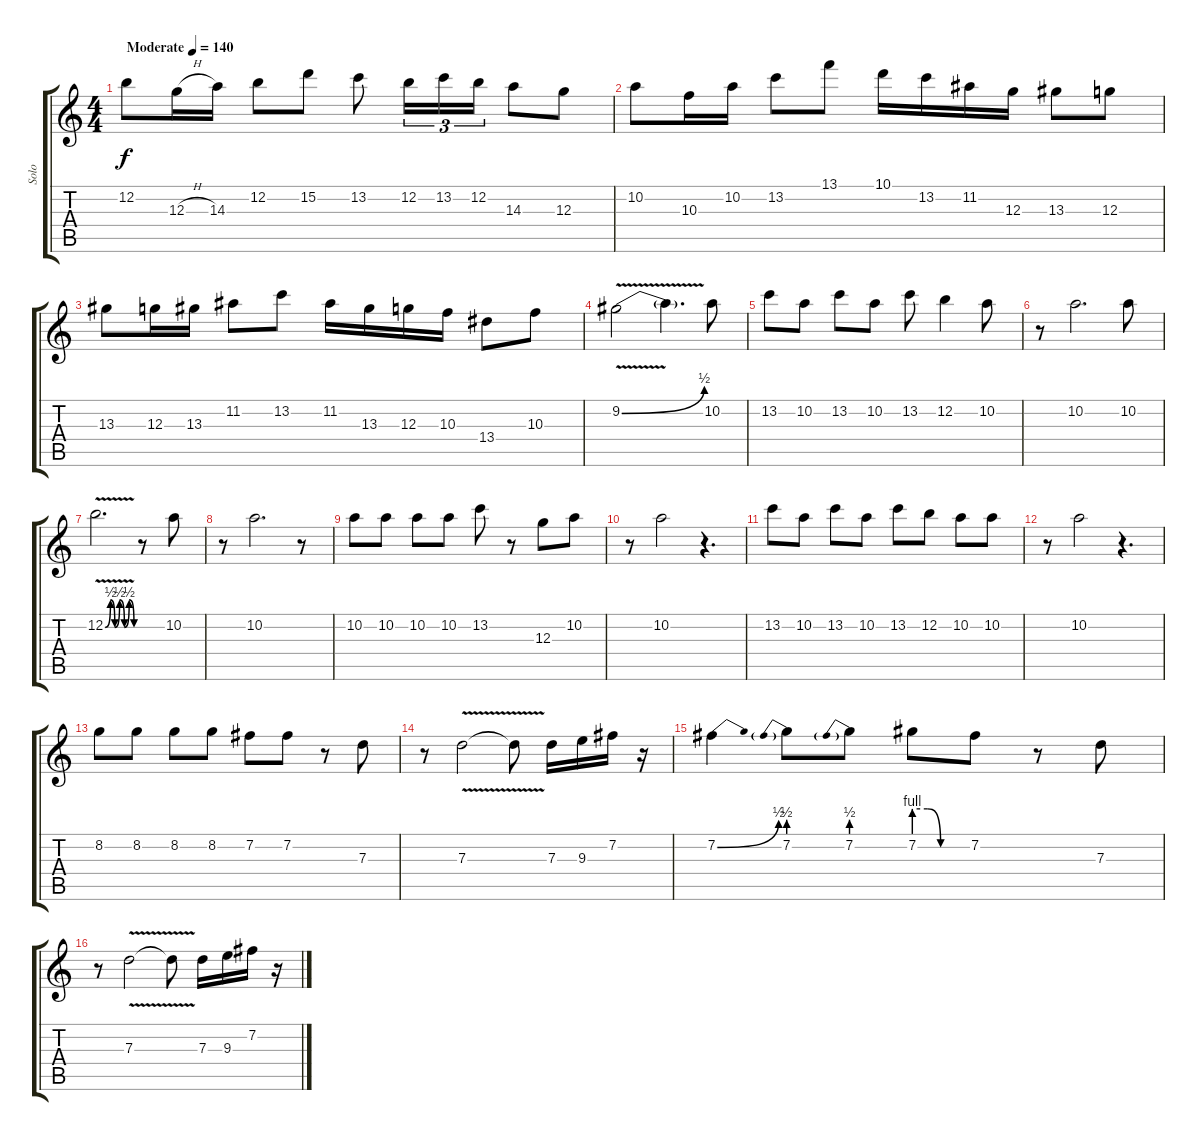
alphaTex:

\track ("Solo" "Solo") {instrument overdrivenguitar}
\staff {score tabs}
\tuning (E4 B3 G3 D3 A2 E2) {hide}
\ts (4 4)
\tempo (140 "Moderate")
\clef g2
\ks c
12.2.8{dy f instrument overdrivenguitar} 12.3{h}.16 14.3.16 12.2.8 15.2.8 13.2.8 12.2.16{tu (3 2)} 13.2.16{tu (3 2)} 12.2.16{tu (3 2)} 14.3.8 12.3.8 |
10.2.8 10.3.16 10.2.16 13.2.8 13.1.8 10.1.16 13.2.16 11.2.16 12.3.16 13.3.8 12.3.8 |
13.3.8 12.3.16 13.3.16 11.2.8 13.2.8 11.2.16 13.3.16 12.3.16 10.3.16 13.4.8 10.3.8 |
9.2{be (bend 0 0 60 2) v}.2 9.2{t}.4{d} 10.2.8 |
13.2.8 10.2.8 13.2.8 10.2.8 13.2.8 12.2.4 10.2.8 |
r.8 10.2.2{d} 10.2.8 |
12.2{be (custom 0 0 11 2 20 0 30 2 40 0 50 2 60 0) v}.2{d} r.8 10.2.8 |
r.8 10.2.2{d} r.8 |
10.2.8 10.2.8 10.2.8 10.2.8 13.2.8 r.8 12.3.8 10.2.8 |
r.8 10.2.2 r.4{d} |
13.2.8 10.2.8 13.2.8 10.2.8 13.2.8 12.2.8 10.2.8 10.2.8 |
r.8 10.2.2 r.4{d} |
8.2.8 8.2.8 8.2.8 8.2.8 7.2.8 7.2.8 r.8 7.3.8 |
r.8 7.3{v}.2 7.3{t}.8 7.3.16 9.3.16 7.2.16 r.16 |
7.2{be (bend 0 0 60 2)}.4 7.2{be (prebend 0 2 60 2)}.8 7.2{be (prebend 0 2 60 2)}.8 7.2{be (custom 0 4 15 4 30 0 60 0)}.8 7.2.8 r.8 7.3.8 |
r.8 7.3{v}.2 7.3{t}.8 7.3.16 9.3.16 7.2.16 r.16
